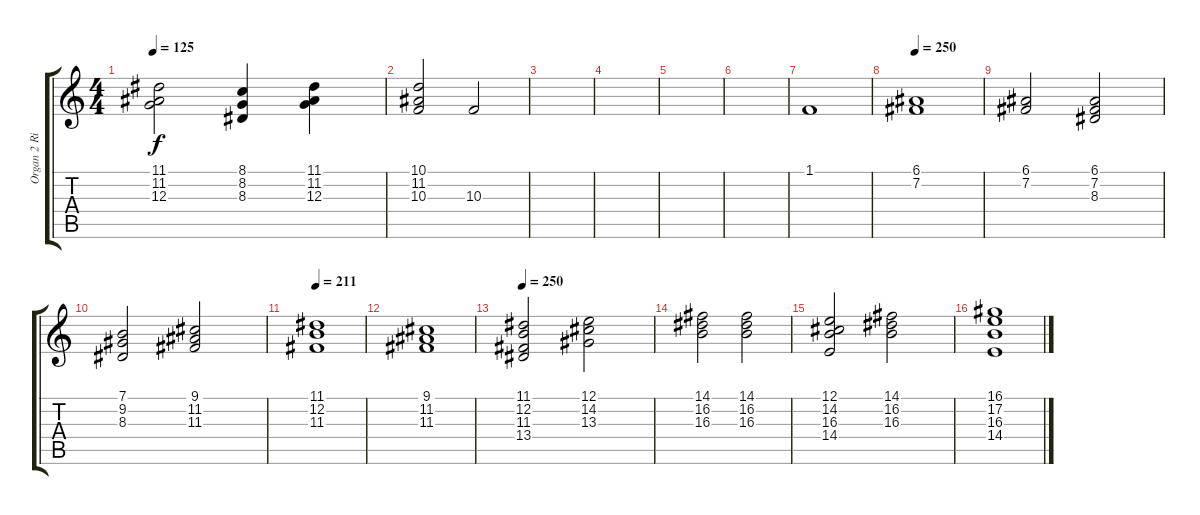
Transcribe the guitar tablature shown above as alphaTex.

\track ("Organ 2 Right (Emerson)" "Organ 2 Ri") {instrument percussiveorgan}
\staff {score tabs}
\tuning (E4 B3 G3 D3 A2 E2) {hide}
\ts (4 4)
\tempo 125
\clef g2
\ks c
(11.1 11.2 12.3).2{dy f} (8.1 8.2 8.3).4 (11.1 11.2 12.3).4 |
(10.1 11.2 10.3).2 10.3.2 |
|
|
|
|
1.1.1 |
\tempo 250
(6.1 7.2).1 |
(6.1 7.2).2 (6.1 7.2 8.3).2 |
(7.1 9.2 8.3).2 (9.1 11.2 11.3).2 |
\tempo 211
(11.1 12.2 11.3).1 |
(9.1 11.2 11.3).1 |
\tempo 250
(11.1 12.2 11.3 13.4).2 (12.1 14.2 13.3).2 |
(14.1 16.2 16.3).2 (14.1 16.2 16.3).2 |
(12.1 14.2 16.3 14.4).2 (14.1 16.2 16.3).2 |
(16.1 17.2 16.3 14.4).1
